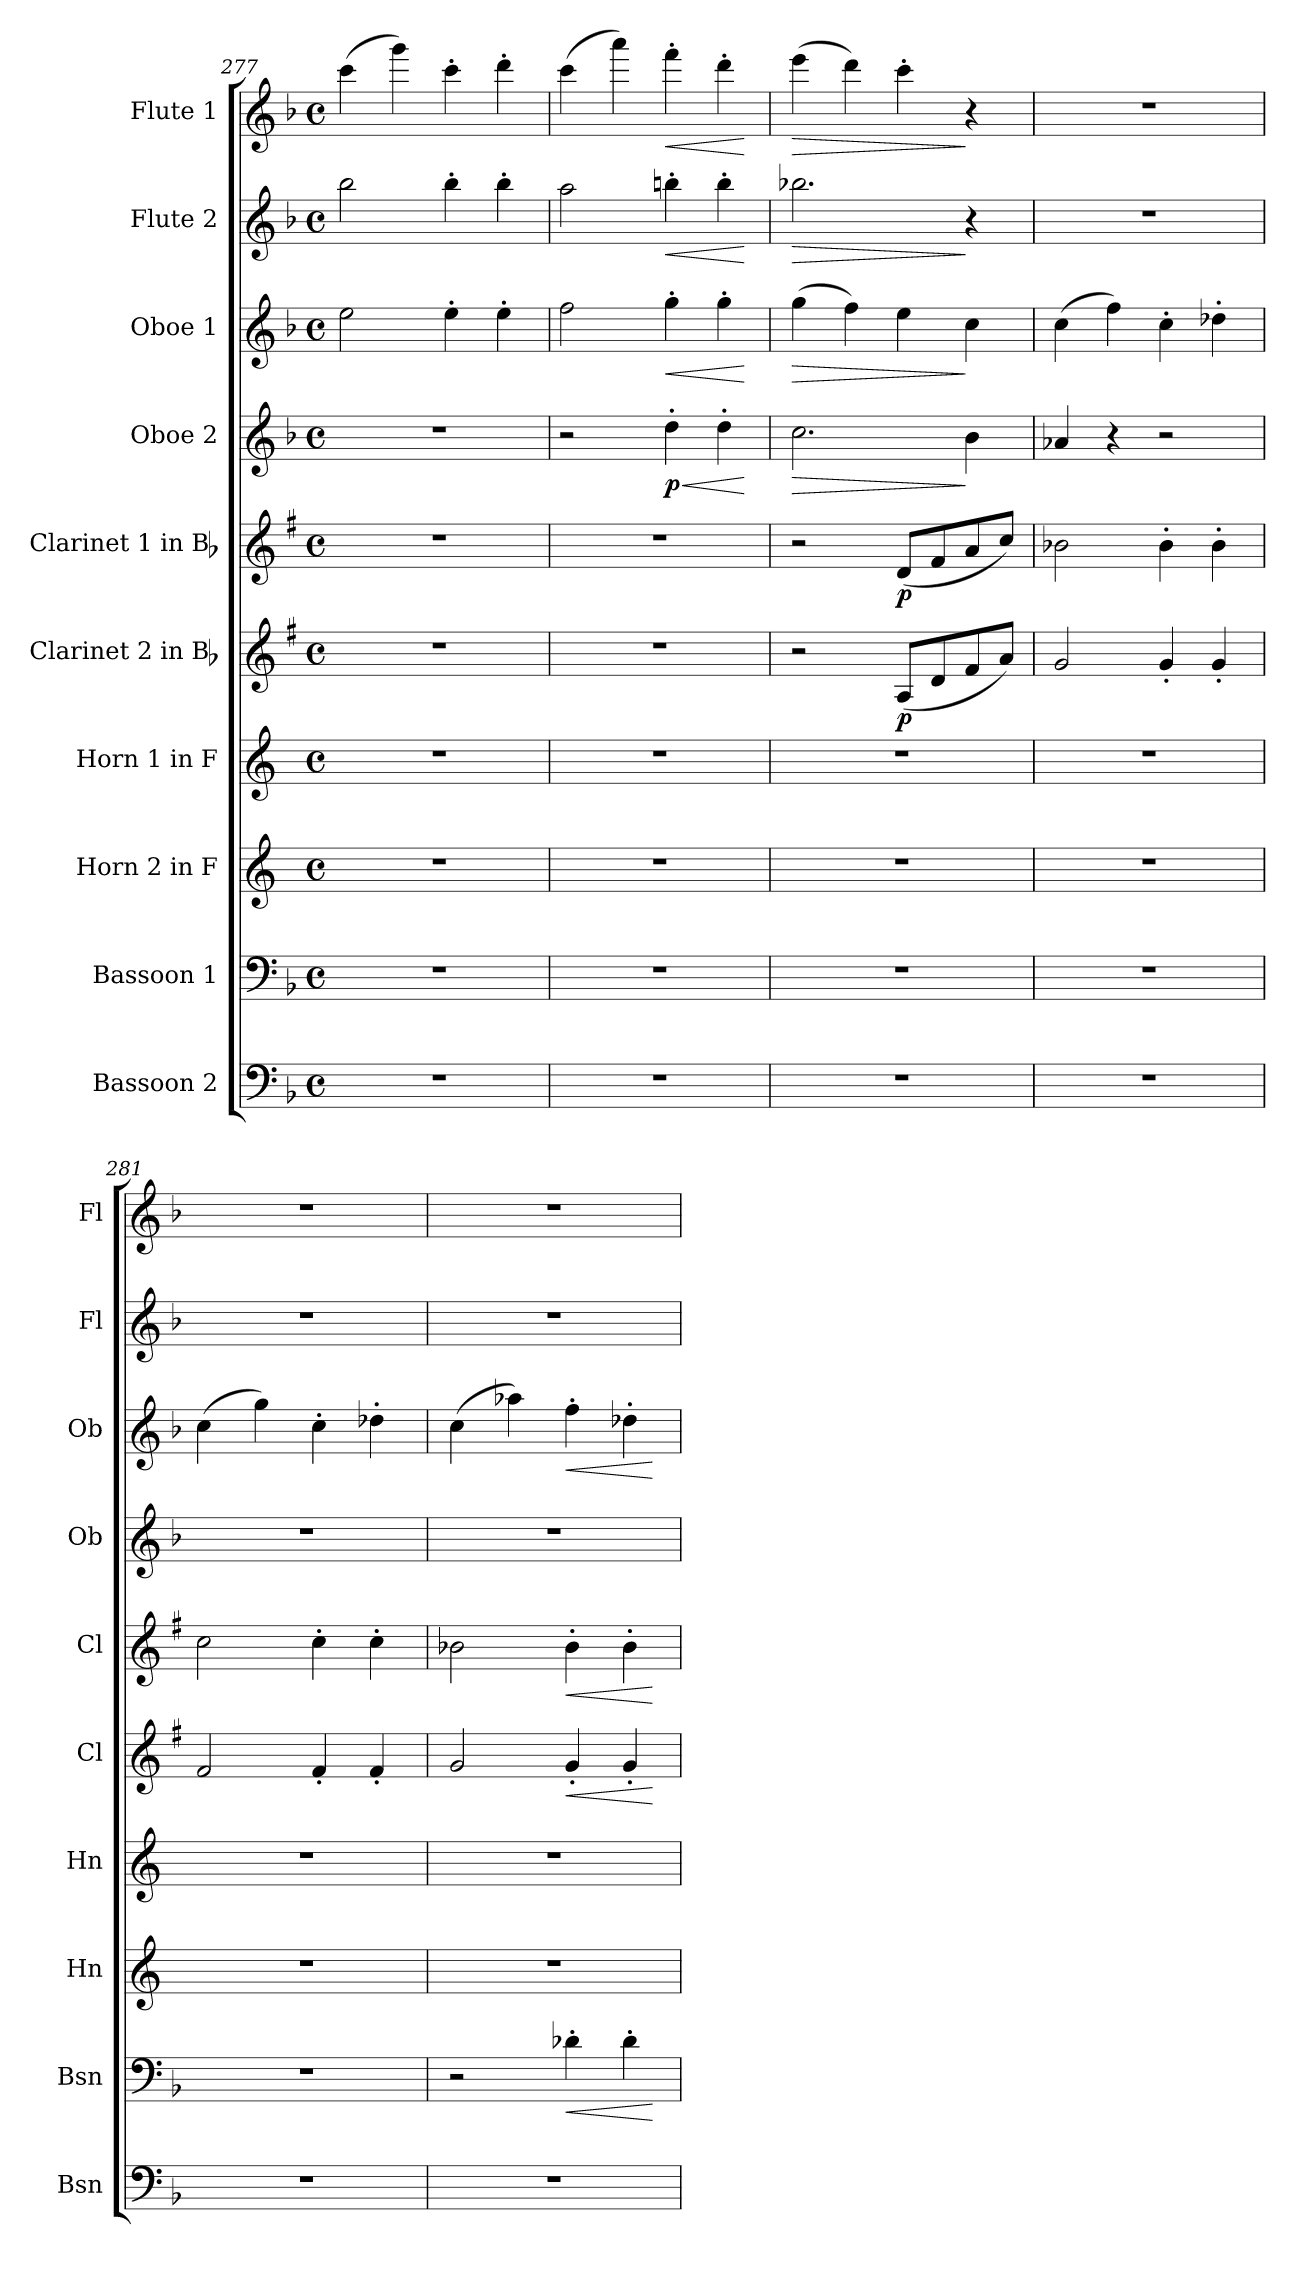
**kern	**kern	**dynam	**kern	**kern	**kern	**dynam	**kern	**dynam	**kern	**dynam	**kern	**dynam	**kern	**dynam	**kern	**dynam
*part10	*part9	*part9	*part8	*part7	*part6	*part6	*part5	*part5	*part4	*part4	*part3	*part3	*part2	*part2	*part1	*part1
*staff10	*staff9	*staff9	*staff8	*staff7	*staff6	*staff6	*staff5	*staff5	*staff4	*staff4	*staff3	*staff3	*staff2	*staff2	*staff1	*staff1
*I"Bassoon 2	*I"Bassoon 1	*	*I"Horn 2 in F	*I"Horn 1 in F	*I"Clarinet 2 in Bb	*	*I"Clarinet 1 in Bb	*	*I"Oboe 2	*	*I"Oboe 1	*	*I"Flute 2	*	*I"Flute 1	*
*I'Bsn	*I'Bsn	*	*I'Hn	*I'Hn	*I'Cl	*	*I'Cl	*	*I'Ob	*	*I'Ob	*	*I'Fl	*	*I'Fl	*
*clefF4	*clefF4	*	*clefG2	*clefG2	*clefG2	*	*clefG2	*	*clefG2	*	*clefG2	*	*clefG2	*	*clefG2	*
*	*	*	*ITrd4c7	*ITrd4c7	*ITrd1c2	*	*ITrd1c2	*	*	*	*	*	*	*	*	*
*k[b-]	*k[b-]	*	*k[b-]	*k[b-]	*k[b-]	*	*k[b-]	*	*k[b-]	*	*k[b-]	*	*k[b-]	*	*k[b-]	*
*M4/4	*M4/4	*	*M4/4	*M4/4	*M4/4	*	*M4/4	*	*M4/4	*	*M4/4	*	*M4/4	*	*M4/4	*
*met(c)	*met(c)	*	*met(c)	*met(c)	*met(c)	*	*met(c)	*	*met(c)	*	*met(c)	*	*met(c)	*	*met(c)	*
=277	=277	=277	=277	=277	=277	=277	=277	=277	=277	=277	=277	=277	=277	=277	=277	=277
1r	1r	.	1r	1r	1r	.	1r	.	1r	.	2ee\	.	2bb-\	.	(>4ccc\	.
.	.	.	.	.	.	.	.	.	.	.	.	.	.	.	4ggg\)	.
.	.	.	.	.	.	.	.	.	.	.	4ee'\	.	4bb-'\	.	4ccc'\	.
.	.	.	.	.	.	.	.	.	.	.	4ee'\	.	4bb-'\	.	4ddd'\	.
=278	=278	=278	=278	=278	=278	=278	=278	=278	=278	=278	=278	=278	=278	=278	=278	=278
1r	1r	.	1r	1r	1r	.	1r	.	2r	.	2ff\	.	2aa\	.	(>4ccc\	.
.	.	.	.	.	.	.	.	.	.	.	.	.	.	.	4aaa\)	.
!	!	!	!	!	!	!	!	!	!	!LO:HP:b	!	!LO:HP:b	!	!LO:HP:b	!	!LO:HP:b
!	!	!	!	!	!	!	!	!	!	!LO:DY:n=1:b	!	!	!	!	!	!
.	.	.	.	.	.	.	.	.	4dd'\	< p	4gg'\	<	4bbn'\	<	4fff'\	<
.	.	.	.	.	.	.	.	.	4dd'\	.	4gg'\	.	4bb'\	.	4ddd'\	.
.	.	.	.	.	.	.	.	.	.	[	.	[	.	[	.	[
=279	=279	=279	=279	=279	=279	=279	=279	=279	=279	=279	=279	=279	=279	=279	=279	=279
!	!	!	!	!	!	!	!	!	!	!LO:HP:b	!	!LO:HP:b	!	!LO:HP:b	!	!LO:HP:b
1r	1r	.	1r	1r	2r	.	2r	.	2.cc\	>	(4gg\	>	2.bb-X\	>	(>4eee\	>
.	.	.	.	.	.	.	.	.	.	.	4ff\)	.	.	.	4ddd\)	.
!	!	!	!	!	!	!LO:DY:b	!	!LO:DY:b	!	!	!	!	!	!	!	!
.	.	.	.	.	(8G/L	p	(8c/L	p	.	.	4ee\	.	.	.	4ccc'\	.
.	.	.	.	.	8c/	.	8e/	.	.	.	.	.	.	.	.	.
.	.	.	.	.	8e/	.	8g/	.	4b-\	]	4cc\	]	4r	]	4r	]
.	.	.	.	.	8g/J)	.	8b-/J)	.	.	.	.	.	.	.	.	.
=280	=280	=280	=280	=280	=280	=280	=280	=280	=280	=280	=280	=280	=280	=280	=280	=280
1r	1r	.	1r	1r	2f/	.	2a-X\	.	4a-X/	.	(>4cc\	.	1r	.	1r	.
.	.	.	.	.	.	.	.	.	4r	.	4ff\)	.	.	.	.	.
.	.	.	.	.	4f'/	.	4a-'\	.	2r	.	4cc'\	.	.	.	.	.
.	.	.	.	.	4f'/	.	4a-'\	.	.	.	4dd-X'\	.	.	.	.	.
=281	=281	=281	=281	=281	=281	=281	=281	=281	=281	=281	=281	=281	=281	=281	=281	=281
1r	1r	.	1r	1r	2e/	.	2b-\	.	1r	.	(>4cc\	.	1r	.	1r	.
.	.	.	.	.	.	.	.	.	.	.	4gg\)	.	.	.	.	.
.	.	.	.	.	4e'/	.	4b-'\	.	.	.	4cc'\	.	.	.	.	.
.	.	.	.	.	4e'/	.	4b-'\	.	.	.	4dd-X'\	.	.	.	.	.
=282	=282	=282	=282	=282	=282	=282	=282	=282	=282	=282	=282	=282	=282	=282	=282	=282
1r	2r	.	1r	1r	2f/	.	2a-X\	.	1r	.	(>4cc\	.	1r	.	1r	.
.	.	.	.	.	.	.	.	.	.	.	4aa-X\)	.	.	.	.	.
!	!	!LO:HP:b	!	!	!	!LO:HP:b	!	!LO:HP:b	!	!	!	!LO:HP:b	!	!	!	!
.	4d-X'\	<	.	.	4f'/	<	4a-'\	<	.	.	4ff'\	<	.	.	.	.
.	4d-'\	.	.	.	4f'/	.	4a-'\	.	.	.	4dd-X'\	.	.	.	.	.
.	.	[	.	.	.	[	.	[	.	.	.	[	.	.	.	.
=	=	=	=	=	=	=	=	=	=	=	=	=	=	=	=	=
*-	*-	*-	*-	*-	*-	*-	*-	*-	*-	*-	*-	*-	*-	*-	*-	*-
